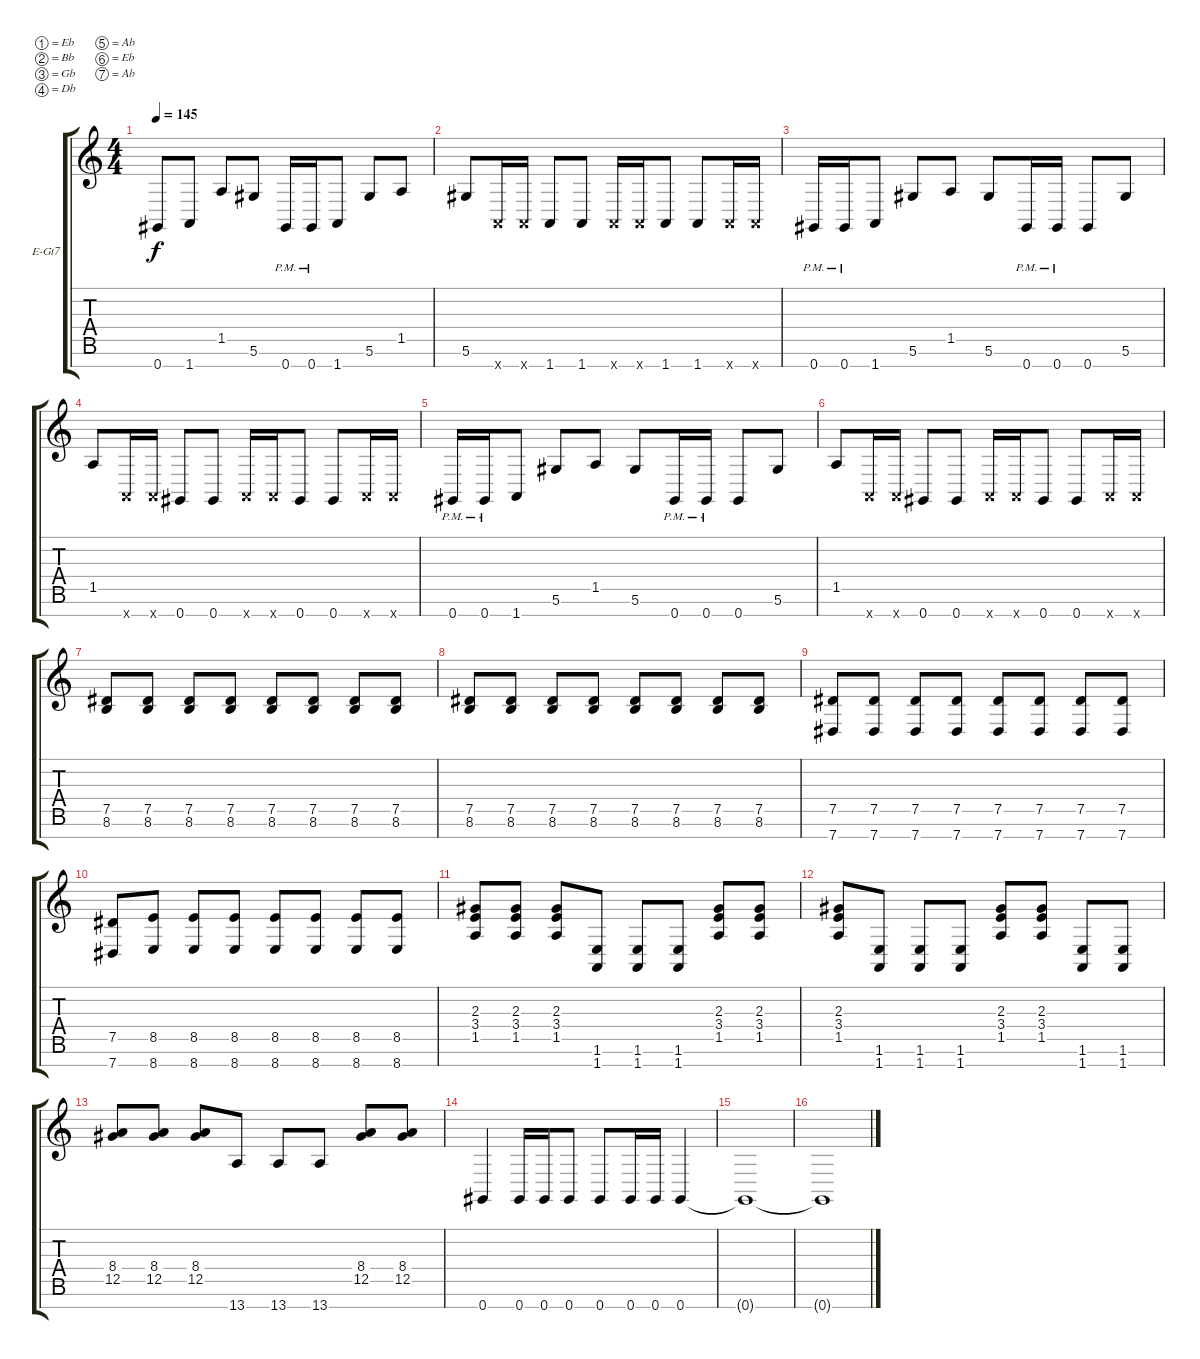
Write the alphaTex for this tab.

\defaultSystemsLayout 4
\bracketExtendMode groupsimilarinstruments
\firstSystemTrackNameOrientation horizontal
\otherSystemsTrackNameOrientation horizontal
\track ("Guitar 2" "E-Gt7") {instrument distortionguitar}
\staff {score tabs}
\tuning (Eb4 Bb3 Gb3 Db3 Ab2 Eb2 Ab1)
\ts (4 4)
\tempo 145
\clef g2
\ks c
0.7.8{dy f} 1.7.8 1.5.8 5.6.8 0.7{pm}.16 0.7{pm}.16 1.7.8 5.6.8 1.5.8 |
5.6.8 1.7{x}.16 1.7{x}.16 1.7.8 1.7.8 1.7{x}.16 1.7{x}.16 1.7.8 1.7.8 1.7{x}.16 1.7{x}.16 |
0.7{pm}.16 0.7{pm}.16 1.7.8 5.6.8 1.5.8 5.6.8 0.7{pm}.16 0.7{pm}.16 0.7.8 5.6.8 |
1.5.8 1.7{x}.16 1.7{x}.16 0.7.8 0.7.8 1.7{x}.16 1.7{x}.16 0.7.8 0.7.8 1.7{x}.16 1.7{x}.16 |
0.7{pm}.16 0.7{pm}.16 1.7.8 5.6.8 1.5.8 5.6.8 0.7{pm}.16 0.7{pm}.16 0.7.8 5.6.8 |
1.5.8 1.7{x}.16 1.7{x}.16 0.7.8 0.7.8 1.7{x}.16 1.7{x}.16 0.7.8 0.7.8 1.7{x}.16 1.7{x}.16 |
(7.5 8.6).8 (7.5 8.6).8 (7.5 8.6).8 (7.5 8.6).8 (7.5 8.6).8 (7.5 8.6).8 (7.5 8.6).8 (7.5 8.6).8 |
(7.5 8.6).8 (7.5 8.6).8 (7.5 8.6).8 (7.5 8.6).8 (7.5 8.6).8 (7.5 8.6).8 (7.5 8.6).8 (7.5 8.6).8 |
(7.5 7.7).8 (7.5 7.7).8 (7.5 7.7).8 (7.5 7.7).8 (7.5 7.7).8 (7.5 7.7).8 (7.5 7.7).8 (7.5 7.7).8 |
(7.5 7.7).8 (8.5 8.7).8 (8.5 8.7).8 (8.5 8.7).8 (8.5 8.7).8 (8.5 8.7).8 (8.5 8.7).8 (8.5 8.7).8 |
(1.5 2.3 3.4).8 (1.5 2.3 3.4).8 (1.5 2.3 3.4).8 (1.6 1.7).8 (1.7 1.6).8 (1.7 1.6).8 (1.5 2.3 3.4).8 (1.5 2.3 3.4).8 |
(1.5 2.3 3.4).8 (1.7 1.6).8 (1.7 1.6).8 (1.7 1.6).8 (1.5 2.3 3.4).8 (1.5 2.3 3.4).8 (1.7 1.6).8 (1.6 1.7).8 |
(8.4 12.5).8 (8.4 12.5).8 (12.5 8.4).8 13.7.8 13.7.8 13.7.8 (8.4 12.5).8 (8.4 12.5).8 |
0.7.4 0.7.16 0.7.16 0.7.8 0.7.8 0.7.16 0.7.16 0.7.4 |
0.7{t}.1 |
0.7{t}.1
